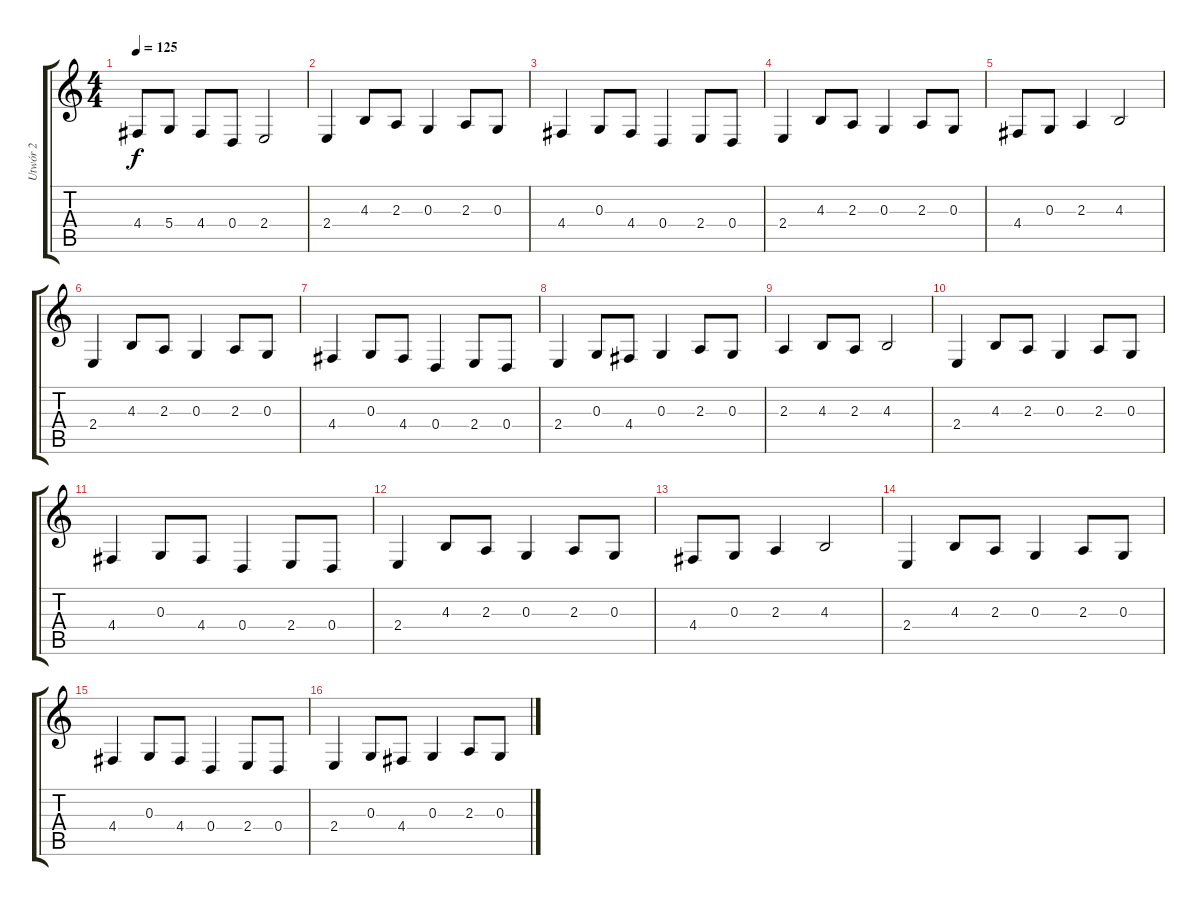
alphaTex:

\track ("Utwór 2" "Utwór 2") {instrument electricgrandpiano}
\staff {score tabs}
\tuning (E4 B3 G3 D3 A2 E2) {hide}
\ts (4 4)
\tempo 125
\clef g2
\ks c
4.4.8{dy f} 5.4.8 4.4.8 0.4.8 2.4.2 |
2.4.4 4.3.8 2.3.8 0.3.4 2.3.8 0.3.8 |
4.4.4 0.3.8 4.4.8 0.4.4 2.4.8 0.4.8 |
2.4.4 4.3.8 2.3.8 0.3.4 2.3.8 0.3.8 |
4.4.8 0.3.8 2.3.4 4.3.2 |
2.4.4 4.3.8 2.3.8 0.3.4 2.3.8 0.3.8 |
4.4.4 0.3.8 4.4.8 0.4.4 2.4.8 0.4.8 |
2.4.4 0.3.8 4.4.8 0.3.4 2.3.8 0.3.8 |
2.3.4 4.3.8 2.3.8 4.3.2 |
2.4.4 4.3.8 2.3.8 0.3.4 2.3.8 0.3.8 |
4.4.4 0.3.8 4.4.8 0.4.4 2.4.8 0.4.8 |
2.4.4 4.3.8 2.3.8 0.3.4 2.3.8 0.3.8 |
4.4.8 0.3.8 2.3.4 4.3.2 |
2.4.4 4.3.8 2.3.8 0.3.4 2.3.8 0.3.8 |
4.4.4 0.3.8 4.4.8 0.4.4 2.4.8 0.4.8 |
2.4.4 0.3.8 4.4.8 0.3.4 2.3.8 0.3.8
